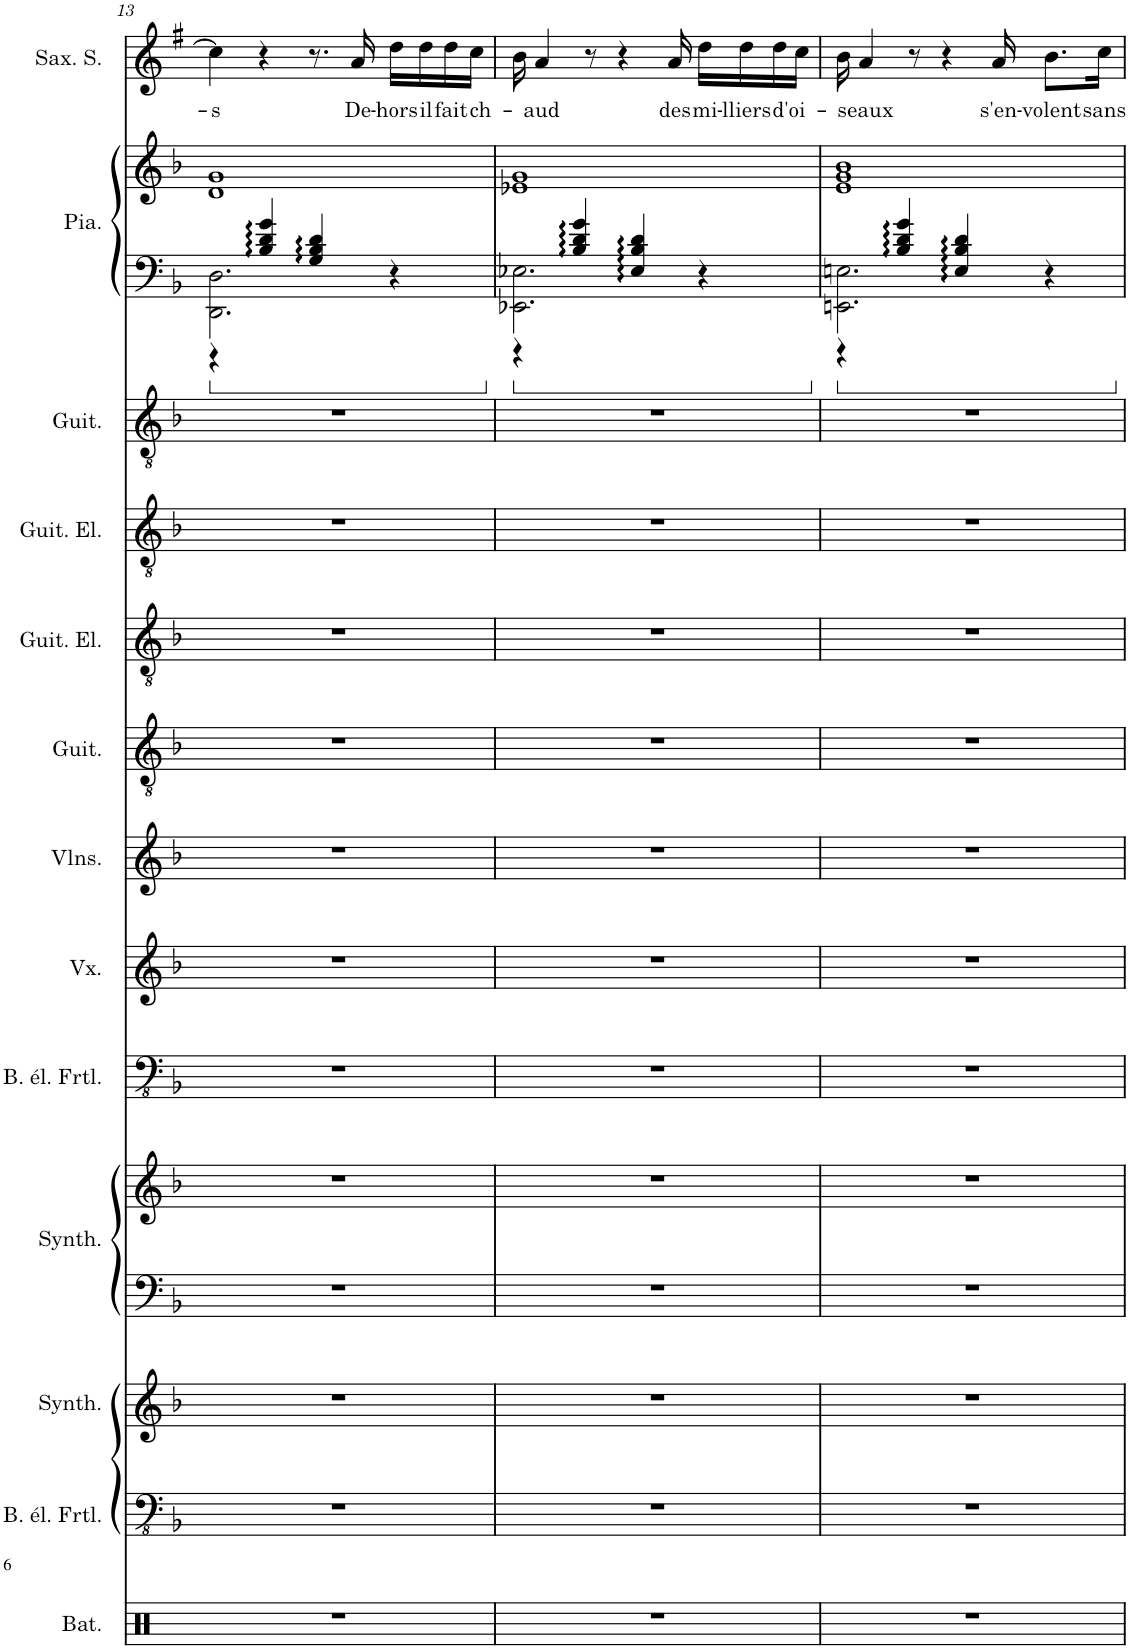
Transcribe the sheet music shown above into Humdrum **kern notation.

**kern	**kern	**kern	**kern	**kern	**kern	**kern	**kern	**kern	**kern	**kern	**kern	**kern	**kern	**kern	**text
*part13	*part12	*part11	*part10	*part10	*part9	*part8	*part7	*part6	*part5	*part4	*part3	*part2	*part2	*part1	*part1
*staff15	*staff14	*staff13	*staff12	*staff11	*staff10	*staff9	*staff8	*staff7	*staff6	*staff5	*staff4	*staff3	*staff2	*staff1	*staff1
*I"Batterie	*I"Basse électrique fretless	*I"Synthétiseur de créneaux	*I"Synthétiseur d'instruments à cordes	*	*I"Basse électrique fretless	*I"Voix	*I"Violons	*I"Guitare acoustique	*I"Guitare électrique, gtr solo	*I"Guitare électrique	*I"Guitare classique	*I"Piano	*	*I"Saxophone Soprano	*
*I'Bat.	*I'B. él. Frtl.	*I'Synth.	*I'Synth.	*	*I'B. él. Frtl.	*I'Vx.	*I'Vlns.	*I'Guit.	*I'Guit. El.	*I'Guit. El.	*I'Guit.	*I'Pia.	*	*I'Sax. S.	*
!!LO:PB:g=z
*clefX	*clefFv4	*clefG2	*clefF4	*clefG2	*clefFv4	*clefG2	*clefG2	*clefGv2	*clefGv2	*clefGv2	*clefGv2	*clefF4	*clefG2	*clefG2	*
*	*	*	*	*	*	*	*	*	*	*	*	*	*	*Trd1c2	*
*k[]	*k[b-]	*k[b-]	*k[b-]	*k[b-]	*k[b-]	*k[b-]	*k[b-]	*k[b-]	*k[b-]	*k[b-]	*k[b-]	*k[b-]	*k[b-]	*k[f#]	*
*M4/4	*M4/4	*M4/4	*M4/4	*M4/4	*M4/4	*M4/4	*M4/4	*M4/4	*M4/4	*M4/4	*M4/4	*M4/4	*M4/4	*M4/4	*
=13	=13	=13	=13	=13	=13	=13	=13	=13	=13	=13	=13	=13	=13	=13	=13
*	*	*	*	*	*	*	*	*	*	*	*	*^	*	*	*
!	!	!	!	!	!	!	!	!	!	!	!	!	!	!	!	!LO:LY:b
1r	1r	1r	1r	1r	1r	1r	1r	1r	1r	1r	1r	2.DD\ 2.D\	4r	1d 1g	4cc\]	-s
.	.	.	.	.	.	.	.	.	.	.	.	.	4B-/ 4d/ 4g/	.	4r	.
.	.	.	.	.	.	.	.	.	.	.	.	.	4G/ 4B-/ 4d/	.	8.r	.
!	!	!	!	!	!	!	!	!	!	!	!	!	!	!	!	!LO:LY:b
.	.	.	.	.	.	.	.	.	.	.	.	.	.	.	16a/	De-
!	!	!	!	!	!	!	!	!	!	!	!	!	!	!	!	!LO:LY:b
.	.	.	.	.	.	.	.	.	.	.	.	4r	4ryy	.	16dd\LL	-hors
!	!	!	!	!	!	!	!	!	!	!	!	!	!	!	!	!LO:LY:b
.	.	.	.	.	.	.	.	.	.	.	.	.	.	.	16dd\	il
!	!	!	!	!	!	!	!	!	!	!	!	!	!	!	!	!LO:LY:b
.	.	.	.	.	.	.	.	.	.	.	.	.	.	.	16dd\	fait
!	!	!	!	!	!	!	!	!	!	!	!	!	!	!	!	!LO:LY:b
.	.	.	.	.	.	.	.	.	.	.	.	.	.	.	16cc\JJ	ch-
=14	=14	=14	=14	=14	=14	=14	=14	=14	=14	=14	=14	=14	=14	=14	=14	=14
1r	1r	1r	1r	1r	1r	1r	1r	1r	1r	1r	1r	2.EE-X\ 2.E-X\	4r	1e-X 1g	16b\	.
!	!	!	!	!	!	!	!	!	!	!	!	!	!	!	!	!LO:LY:b
.	.	.	.	.	.	.	.	.	.	.	.	.	.	.	4a/	-aud
.	.	.	.	.	.	.	.	.	.	.	.	.	4B-/ 4d/ 4g/	.	.	.
.	.	.	.	.	.	.	.	.	.	.	.	.	.	.	8r	.
.	.	.	.	.	.	.	.	.	.	.	.	.	.	.	4r	.
.	.	.	.	.	.	.	.	.	.	.	.	.	4E-/ 4B-/ 4d/	.	.	.
!	!	!	!	!	!	!	!	!	!	!	!	!	!	!	!	!LO:LY:b
.	.	.	.	.	.	.	.	.	.	.	.	.	.	.	16a/	des
!	!	!	!	!	!	!	!	!	!	!	!	!	!	!	!	!LO:LY:b
.	.	.	.	.	.	.	.	.	.	.	.	4r	4ryy	.	16dd\LL	mi-
!	!	!	!	!	!	!	!	!	!	!	!	!	!	!	!	!LO:LY:b
.	.	.	.	.	.	.	.	.	.	.	.	.	.	.	16dd\	-lliers
!	!	!	!	!	!	!	!	!	!	!	!	!	!	!	!	!LO:LY:b
.	.	.	.	.	.	.	.	.	.	.	.	.	.	.	16dd\	d'oi-
.	.	.	.	.	.	.	.	.	.	.	.	.	.	.	16cc\JJ	.
=15	=15	=15	=15	=15	=15	=15	=15	=15	=15	=15	=15	=15	=15	=15	=15	=15
1r	1r	1r	1r	1r	1r	1r	1r	1r	1r	1r	1r	2.EEn\ 2.En\	4r	1e 1g 1b-	16b\	.
!	!	!	!	!	!	!	!	!	!	!	!	!	!	!	!	!LO:LY:b
.	.	.	.	.	.	.	.	.	.	.	.	.	.	.	4a/	-seaux
.	.	.	.	.	.	.	.	.	.	.	.	.	4B-/ 4d/ 4g/	.	.	.
.	.	.	.	.	.	.	.	.	.	.	.	.	.	.	8r	.
.	.	.	.	.	.	.	.	.	.	.	.	.	.	.	4r	.
.	.	.	.	.	.	.	.	.	.	.	.	.	4E/ 4B-/ 4d/	.	.	.
!	!	!	!	!	!	!	!	!	!	!	!	!	!	!	!	!LO:LY:b
.	.	.	.	.	.	.	.	.	.	.	.	.	.	.	16a/	s'en-
!	!	!	!	!	!	!	!	!	!	!	!	!	!	!	!	!LO:LY:b
.	.	.	.	.	.	.	.	.	.	.	.	4r	4ryy	.	8.b\L	-volent
!	!	!	!	!	!	!	!	!	!	!	!	!	!	!	!	!LO:LY:b
.	.	.	.	.	.	.	.	.	.	.	.	.	.	.	16cc\Jk	sans
*	*	*	*	*	*	*	*	*	*	*	*	*v	*v	*	*	*
=	=	=	=	=	=	=	=	=	=	=	=	=	=	=	=
*-	*-	*-	*-	*-	*-	*-	*-	*-	*-	*-	*-	*-	*-	*-	*-
